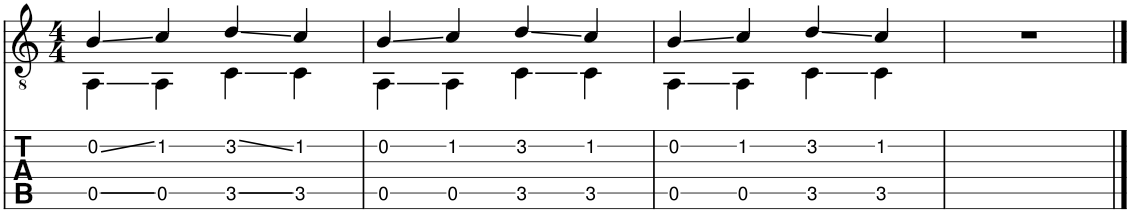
**kern	**kern
*part1	*part1
*staff2	*staff1
*I"Guitar	*
*I'Guit.	*
*stria6	*
*	*clefGv2
*k[]	*k[]
*M4/4	*M4/4
=1	=1
*^	*^
4B	4AA	4B/	4AA\
4c	4AA	4c/	4AA\
4d	4C	4d/	4C\
4c	4C	4c/	4C\
=2	=2	=2	=2
4B	4AA	4B/	4AA\
4c	4AA	4c/	4AA\
4d	4C	4d/	4C\
4c	4C	4c/	4C\
=3	=3	=3	=3
4B	4AA	4B/	4AA\
4c	4AA	4c/	4AA\
4d	4C	4d/	4C\
4c	4C	4c/	4C\
*v	*v	*	*
*	*v	*v
=4	=4
1r	1r
==	==
*-	*-
